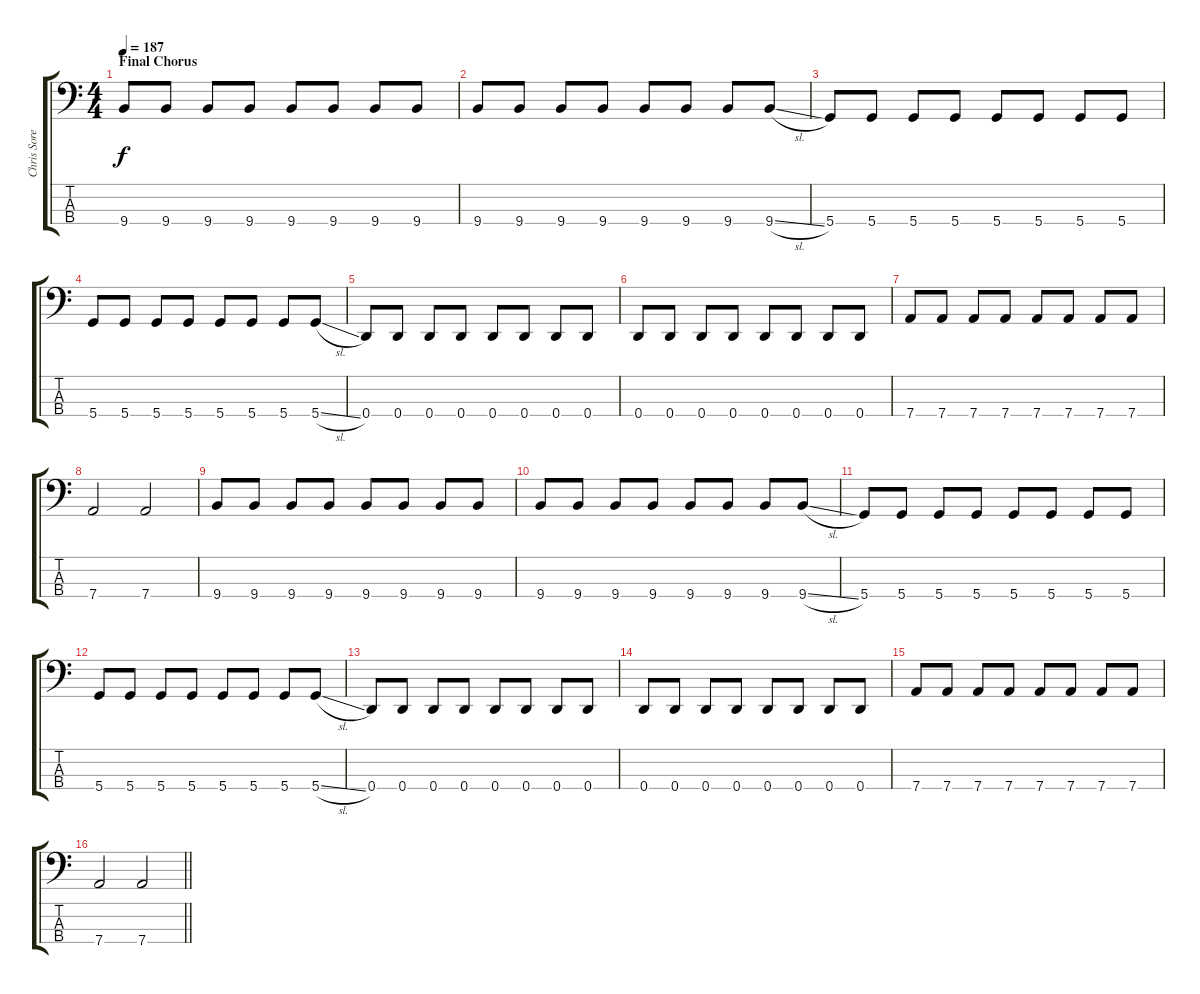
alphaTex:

\track ("Chris Sorenson" "Chris Sore") {instrument electricbassfinger}
\staff {score tabs}
\tuning (F2 C2 G1 D1) {hide}
\ts (4 4)
\section ("" "Final Chorus")
\tempo 187
\clef f4
\ks c
9.4.8{dy f} 9.4.8 9.4.8 9.4.8 9.4.8 9.4.8 9.4.8 9.4.8 |
9.4.8 9.4.8 9.4.8 9.4.8 9.4.8 9.4.8 9.4.8 9.4{sl}.8 |
5.4.8 5.4.8 5.4.8 5.4.8 5.4.8 5.4.8 5.4.8 5.4.8 |
5.4.8 5.4.8 5.4.8 5.4.8 5.4.8 5.4.8 5.4.8 5.4{sl}.8 |
0.4.8 0.4.8 0.4.8 0.4.8 0.4.8 0.4.8 0.4.8 0.4.8 |
0.4.8 0.4.8 0.4.8 0.4.8 0.4.8 0.4.8 0.4.8 0.4.8 |
7.4.8 7.4.8 7.4.8 7.4.8 7.4.8 7.4.8 7.4.8 7.4.8 |
7.4.2 7.4.2 |
9.4.8 9.4.8 9.4.8 9.4.8 9.4.8 9.4.8 9.4.8 9.4.8 |
9.4.8 9.4.8 9.4.8 9.4.8 9.4.8 9.4.8 9.4.8 9.4{sl}.8 |
5.4.8 5.4.8 5.4.8 5.4.8 5.4.8 5.4.8 5.4.8 5.4.8 |
5.4.8 5.4.8 5.4.8 5.4.8 5.4.8 5.4.8 5.4.8 5.4{sl}.8 |
0.4.8 0.4.8 0.4.8 0.4.8 0.4.8 0.4.8 0.4.8 0.4.8 |
0.4.8 0.4.8 0.4.8 0.4.8 0.4.8 0.4.8 0.4.8 0.4.8 |
7.4.8 7.4.8 7.4.8 7.4.8 7.4.8 7.4.8 7.4.8 7.4.8 |
\barLineRight lightlight
7.4.2 7.4.2
